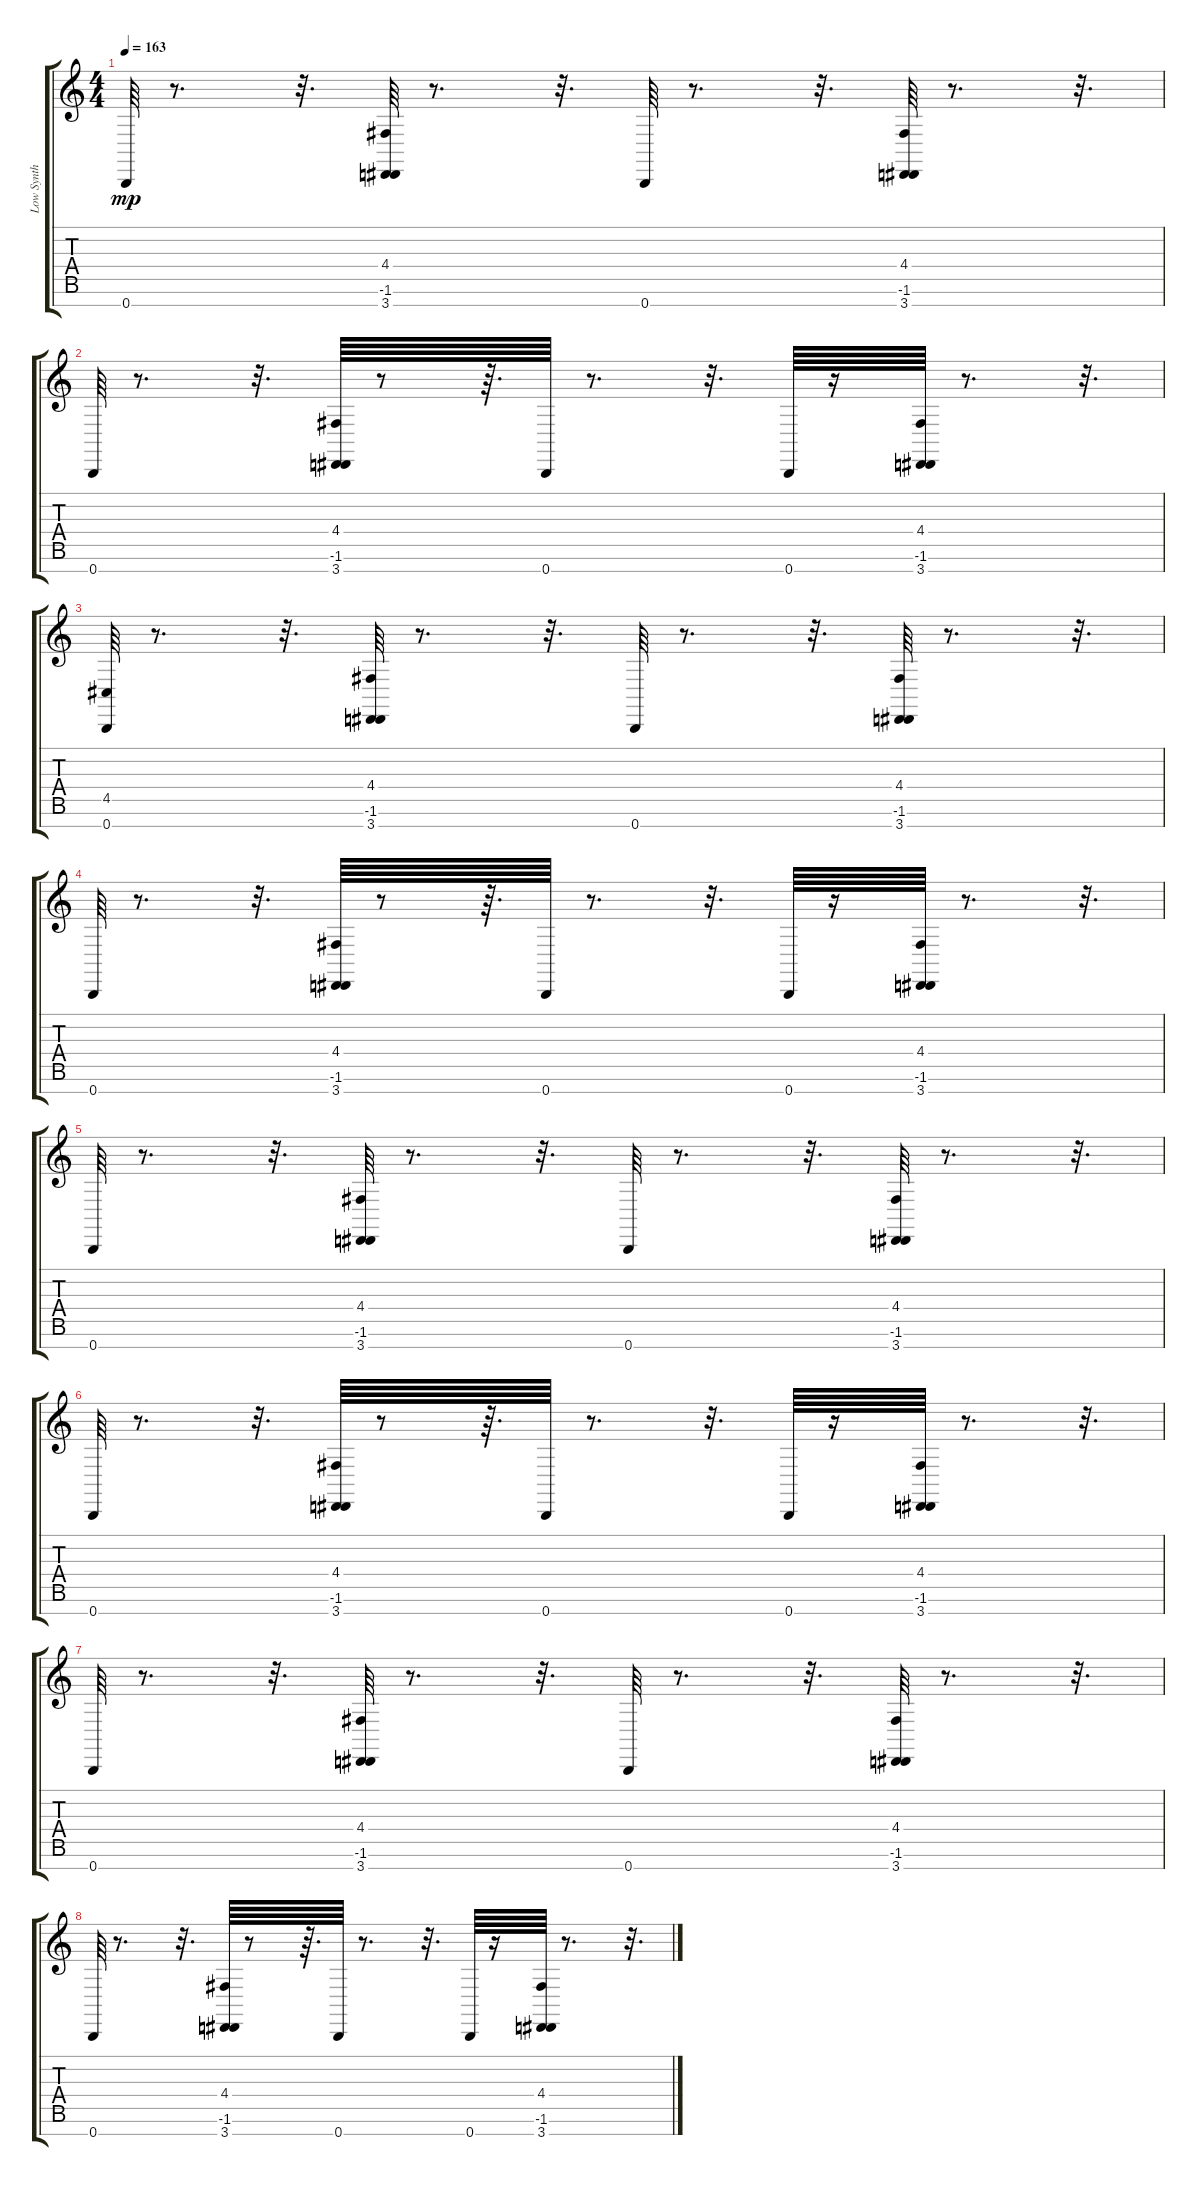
\track ("Low Synth" "Low Synth") {instrument acousticgrandpiano}
\staff {score tabs}
\tuning (E4 B3 G3 D3 A2 E2 B1) {hide}
\ts (4 4)
\tempo 163
\clef g2
\ks c
0.7.64{dy mp} r.8{d} r.32{d} (4.4 -1.6 3.7).64 r.8{d} r.32{d} 0.7.64 r.8{d} r.32{d} (4.4 -1.6 3.7).64 r.8{d} r.32{d} |
0.7.64 r.8{d} r.32{d} (4.4 -1.6 3.7).64 r.8 r.64{d} 0.7.64 r.8{d} r.32{d} 0.7.64 r.16 (4.4 -1.6 3.7).64 r.8{d} r.32{d} |
(4.5 0.7).64 r.8{d} r.32{d} (4.4 -1.6 3.7).64 r.8{d} r.32{d} 0.7.64 r.8{d} r.32{d} (4.4 -1.6 3.7).64 r.8{d} r.32{d} |
0.7.64 r.8{d} r.32{d} (4.4 -1.6 3.7).64 r.8 r.64{d} 0.7.64 r.8{d} r.32{d} 0.7.64 r.16 (4.4 -1.6 3.7).64 r.8{d} r.32{d} |
0.7.64 r.8{d} r.32{d} (4.4 -1.6 3.7).64 r.8{d} r.32{d} 0.7.64 r.8{d} r.32{d} (4.4 -1.6 3.7).64 r.8{d} r.32{d} |
0.7.64 r.8{d} r.32{d} (4.4 -1.6 3.7).64 r.8 r.64{d} 0.7.64 r.8{d} r.32{d} 0.7.64 r.16 (4.4 -1.6 3.7).64 r.8{d} r.32{d} |
0.7.64 r.8{d} r.32{d} (4.4 -1.6 3.7).64 r.8{d} r.32{d} 0.7.64 r.8{d} r.32{d} (4.4 -1.6 3.7).64 r.8{d} r.32{d} |
0.7.64 r.8{d} r.32{d} (4.4 -1.6 3.7).64 r.8 r.64{d} 0.7.64 r.8{d} r.32{d} 0.7.64 r.16 (4.4 -1.6 3.7).64 r.8{d} r.32{d}
